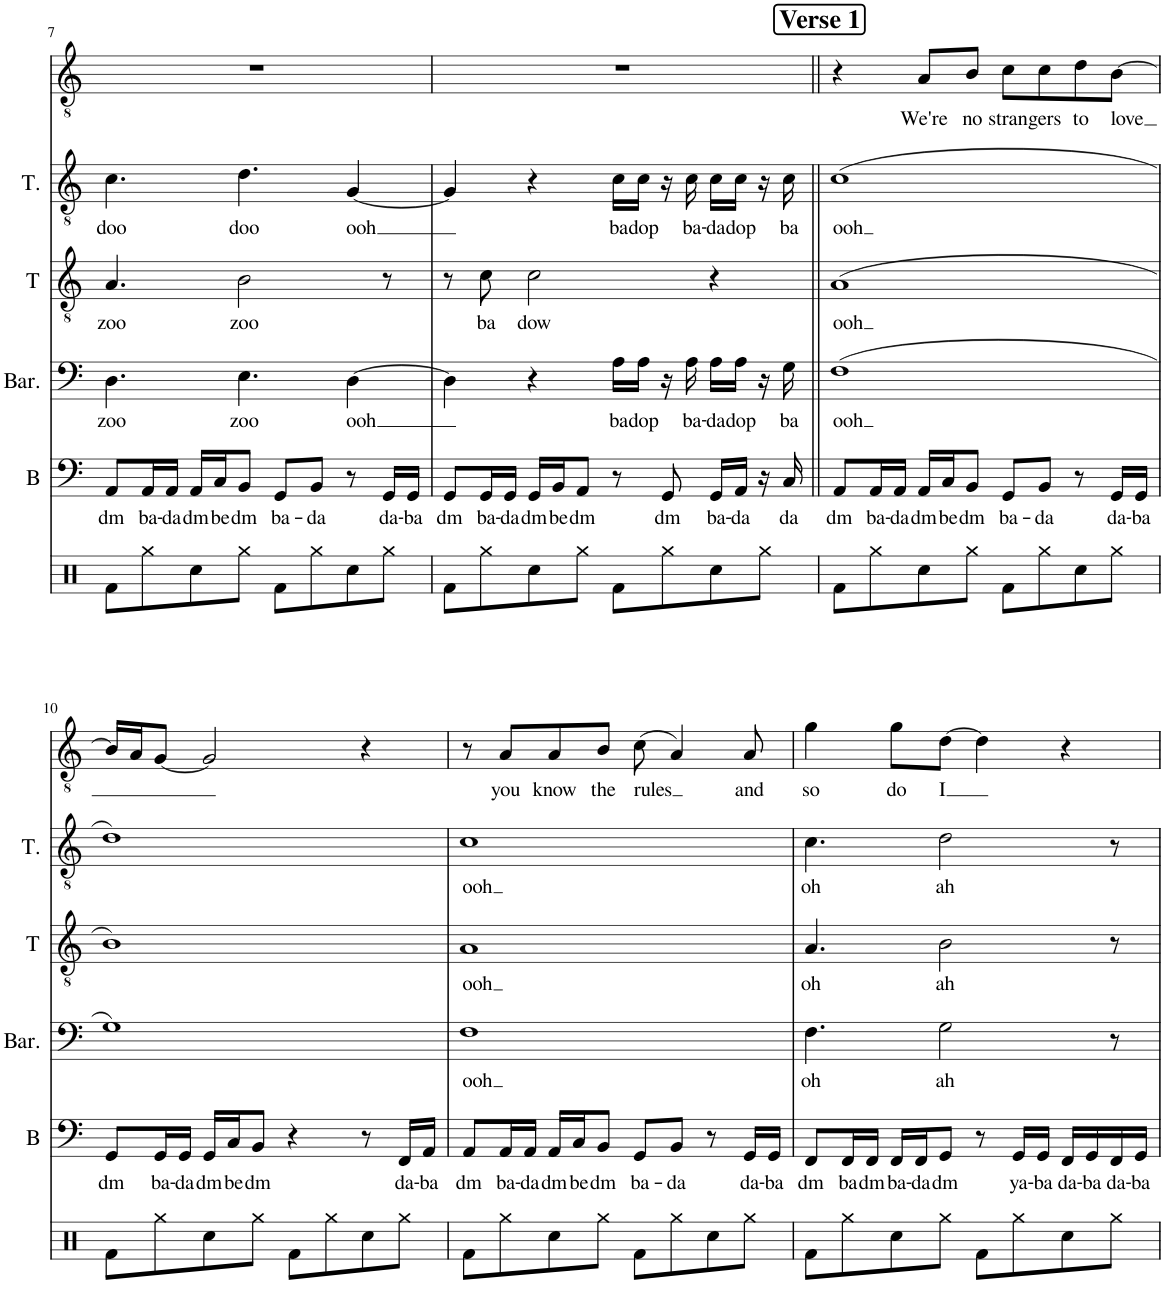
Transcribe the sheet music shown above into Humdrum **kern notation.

**kern	**kern	**text	**kern	**text	**kern	**text	**kern	**text	**kern	**text
*part6	*part5	*part5	*part4	*part4	*part3	*part3	*part2	*part2	*part1	*part1
*staff6	*staff5	*staff5	*staff4	*staff4	*staff3	*staff3	*staff2	*staff2	*staff1	*staff1
*I"Perc	*I"Bass	*	*I"Baritone	*	*I"Tenor	*	*I"Tenor	*	*I"Solo	*
*	*I'B	*	*I'Bar.	*	*I'T	*	*I'T.	*	*	*
!!LO:PB:g=z
*clefX	*clefF4	*	*clefF4	*	*clefGv2	*	*clefGv2	*	*clefGv2	*
*k[]	*k[]	*	*k[]	*	*k[]	*	*k[]	*	*k[]	*
*M4/4	*M4/4	*	*M4/4	*	*M4/4	*	*M4/4	*	*M4/4	*
=7	=7	=7	=7	=7	=7	=7	=7	=7	=7	=7
!	!	!LO:LY:b	!	!LO:LY:b	!	!LO:LY:b	!	!LO:LY:b	!	!
8Rf\L	8AA/L	dm	4.D\	zoo	4.A/	zoo	4.c\	doo	1r	.
!	!	!LO:LY:b	!	!	!	!	!	!	!	!
8Rgg\	16AA/L	ba-	.	.	.	.	.	.	.	.
!	!	!LO:LY:b	!	!	!	!	!	!	!	!
.	16AA/JJ	-da	.	.	.	.	.	.	.	.
!	!	!LO:LY:b	!	!	!	!	!	!	!	!
8Rcc\	16AA/LL	dm	.	.	.	.	.	.	.	.
!	!	!LO:LY:b	!	!	!	!	!	!	!	!
.	16C/J	be-	.	.	.	.	.	.	.	.
!	!	!LO:LY:b	!	!LO:LY:b	!	!LO:LY:b	!	!LO:LY:b	!	!
8Rgg\J	8BB/J	-dm	4.E\	zoo	2B\	zoo	4.d\	doo	.	.
!	!	!LO:LY:b	!	!	!	!	!	!	!	!
8Rf\L	8GG/L	ba-	.	.	.	.	.	.	.	.
!	!	!LO:LY:b	!	!	!	!	!	!	!	!
8Rgg\	8BB/J	-da	.	.	.	.	.	.	.	.
!	!	!	!	!LO:LY:b	!	!	!	!LO:LY:b	!	!
8Rcc\	8r	.	[4D\	ooh	.	.	[4G/	ooh	.	.
!	!	!LO:LY:b	!	!	!	!	!	!	!	!
8Rgg\J	16GG/LL	da-	.	.	8r	.	.	.	.	.
!	!	!LO:LY:b	!	!	!	!	!	!	!	!
.	16GG/JJ	-ba	.	.	.	.	.	.	.	.
=8	=8	=8	=8	=8	=8	=8	=8	=8	=8	=8
!	!	!LO:LY:b	!	!	!	!	!	!	!	!
8Rf\L	8GG/L	dm	4D\]	.	8r	.	4G/]	.	1r	.
!	!	!LO:LY:b	!	!	!	!LO:LY:b	!	!	!	!
8Rgg\	16GG/L	ba-	.	.	8c\	ba	.	.	.	.
!	!	!LO:LY:b	!	!	!	!	!	!	!	!
.	16GG/JJ	-da	.	.	.	.	.	.	.	.
!	!	!LO:LY:b	!	!	!	!LO:LY:b	!	!	!	!
8Rcc\	16GG/LL	dm	4r	.	2c\	dow	4r	.	.	.
!	!	!LO:LY:b	!	!	!	!	!	!	!	!
.	16BB/J	be-	.	.	.	.	.	.	.	.
!	!	!LO:LY:b	!	!	!	!	!	!	!	!
8Rgg\J	8AA/J	-dm	.	.	.	.	.	.	.	.
!	!	!	!	!LO:LY:b	!	!	!	!LO:LY:b	!	!
8Rf\L	8r	.	16A\LL	ba-	.	.	16c\LL	ba-	.	.
!	!	!	!	!LO:LY:b	!	!	!	!LO:LY:b	!	!
.	.	.	16A\JJ	-dop	.	.	16c\JJ	-dop	.	.
!	!	!LO:LY:b	!	!	!	!	!	!	!	!
8Rgg\	8GG/	dm	16r	.	.	.	16r	.	.	.
!	!	!	!	!LO:LY:b	!	!	!	!LO:LY:b	!	!
.	.	.	16A\	ba-	.	.	16c\	ba-	.	.
!	!	!LO:LY:b	!	!LO:LY:b	!	!	!	!LO:LY:b	!	!
8Rcc\	16GG/LL	ba-	16A\LL	-da-	4r	.	16c\LL	-da-	.	.
!	!	!LO:LY:b	!	!LO:LY:b	!	!	!	!LO:LY:b	!	!
.	16AA/JJ	-da	16A\JJ	-dop	.	.	16c\JJ	-dop	.	.
8Rgg\J	16r	.	16r	.	.	.	16r	.	.	.
!	!	!LO:LY:b	!	!LO:LY:b	!	!	!	!LO:LY:b	!	!
.	16C/	da	16G\	ba	.	.	16c\	ba	.	.
!!LO:REH:place=s1:a:B:cj:fs=14:t=Verse 1
=9||	=9||	=9||	=9||	=9||	=9||	=9||	=9||	=9||	=9||	=9||
!	!	!LO:LY:b	!	!LO:LY:b	!	!LO:LY:b	!	!LO:LY:b	!	!
8Rf\L	8AA/L	dm	(>1F	ooh	(>1A	ooh	(1c	ooh	4r	.
!	!	!LO:LY:b	!	!	!	!	!	!	!	!
8Rgg\	16AA/L	ba-	.	.	.	.	.	.	.	.
!	!	!LO:LY:b	!	!	!	!	!	!	!	!
.	16AA/JJ	-da	.	.	.	.	.	.	.	.
!	!	!LO:LY:b	!	!	!	!	!	!	!	!LO:LY:b
8Rcc\	16AA/LL	dm	.	.	.	.	.	.	8A/L	We're
!	!	!LO:LY:b	!	!	!	!	!	!	!	!
.	16C/J	be-	.	.	.	.	.	.	.	.
!	!	!LO:LY:b	!	!	!	!	!	!	!	!LO:LY:b
8Rgg\J	8BB/J	-dm	.	.	.	.	.	.	8B/J	no
!	!	!LO:LY:b	!	!	!	!	!	!	!	!LO:LY:b
8Rf\L	8GG/L	ba-	.	.	.	.	.	.	8c\L	stran-
!	!	!LO:LY:b	!	!	!	!	!	!	!	!LO:LY:b
8Rgg\	8BB/J	-da	.	.	.	.	.	.	8c\	-gers
!	!	!	!	!	!	!	!	!	!	!LO:LY:b
8Rcc\	8r	.	.	.	.	.	.	.	8d\	to
!	!	!LO:LY:b	!	!	!	!	!	!	!	!LO:LY:b
8Rgg\J	16GG/LL	da-	.	.	.	.	.	.	[8B\J	love
!	!	!LO:LY:b	!	!	!	!	!	!	!	!
.	16GG/JJ	-ba	.	.	.	.	.	.	.	.
!!LO:LB:g=z
=10	=10	=10	=10	=10	=10	=10	=10	=10	=10	=10
!	!	!LO:LY:b	!	!	!	!	!	!	!	!
8Rf\L	8GG/L	dm	1G)	.	1B)	.	1d)	.	16B/LL]	.
.	.	.	.	.	.	.	.	.	16A/J	.
!	!	!LO:LY:b	!	!	!	!	!	!	!	!
8Rgg\	16GG/L	ba-	.	.	.	.	.	.	[8G/J	.
!	!	!LO:LY:b	!	!	!	!	!	!	!	!
.	16GG/JJ	-da	.	.	.	.	.	.	.	.
!	!	!LO:LY:b	!	!	!	!	!	!	!	!
8Rcc\	16GG/LL	dm	.	.	.	.	.	.	2G/]	.
!	!	!LO:LY:b	!	!	!	!	!	!	!	!
.	16C/J	be-	.	.	.	.	.	.	.	.
!	!	!LO:LY:b	!	!	!	!	!	!	!	!
8Rgg\J	8BB/J	-dm	.	.	.	.	.	.	.	.
8Rf\L	4r	.	.	.	.	.	.	.	.	.
8Rgg\	.	.	.	.	.	.	.	.	.	.
8Rcc\	8r	.	.	.	.	.	.	.	4r	.
!	!	!LO:LY:b	!	!	!	!	!	!	!	!
8Rgg\J	16FF/LL	da-	.	.	.	.	.	.	.	.
!	!	!LO:LY:b	!	!	!	!	!	!	!	!
.	16AA/JJ	-ba	.	.	.	.	.	.	.	.
=11	=11	=11	=11	=11	=11	=11	=11	=11	=11	=11
!	!	!LO:LY:b	!	!LO:LY:b	!	!LO:LY:b	!	!LO:LY:b	!	!
8Rf\L	8AA/L	dm	1F	ooh	1A	ooh	1c	ooh	8r	.
!	!	!LO:LY:b	!	!	!	!	!	!	!	!LO:LY:b
8Rgg\	16AA/L	ba-	.	.	.	.	.	.	8A/L	you
!	!	!LO:LY:b	!	!	!	!	!	!	!	!
.	16AA/JJ	-da	.	.	.	.	.	.	.	.
!	!	!LO:LY:b	!	!	!	!	!	!	!	!LO:LY:b
8Rcc\	16AA/LL	dm	.	.	.	.	.	.	8A/	know
!	!	!LO:LY:b	!	!	!	!	!	!	!	!
.	16C/J	be-	.	.	.	.	.	.	.	.
!	!	!LO:LY:b	!	!	!	!	!	!	!	!LO:LY:b
8Rgg\J	8BB/J	-dm	.	.	.	.	.	.	8B/J	the
!	!	!LO:LY:b	!	!	!	!	!	!	!	!LO:LY:b
8Rf\L	8GG/L	ba-	.	.	.	.	.	.	(8c\	rules
!	!	!LO:LY:b	!	!	!	!	!	!	!	!
8Rgg\	8BB/J	-da	.	.	.	.	.	.	4A/)	.
8Rcc\	8r	.	.	.	.	.	.	.	.	.
!	!	!LO:LY:b	!	!	!	!	!	!	!	!LO:LY:b
8Rgg\J	16GG/LL	da-	.	.	.	.	.	.	8A/	and
!	!	!LO:LY:b	!	!	!	!	!	!	!	!
.	16GG/JJ	-ba	.	.	.	.	.	.	.	.
=12	=12	=12	=12	=12	=12	=12	=12	=12	=12	=12
!	!	!LO:LY:b	!	!LO:LY:b	!	!LO:LY:b	!	!LO:LY:b	!	!LO:LY:b
8Rf\L	8FF/L	dm	4.F\	oh	4.A/	oh	4.c\	oh	4g\	so
!	!	!LO:LY:b	!	!	!	!	!	!	!	!
8Rgg\	16FF/L	ba-	.	.	.	.	.	.	.	.
!	!	!LO:LY:b	!	!	!	!	!	!	!	!
.	16FF/JJ	-dm	.	.	.	.	.	.	.	.
!	!	!LO:LY:b	!	!	!	!	!	!	!	!LO:LY:b
8Rcc\	16FF/LL	ba-	.	.	.	.	.	.	8g\L	do
!	!	!LO:LY:b	!	!	!	!	!	!	!	!
.	16FF/J	-da	.	.	.	.	.	.	.	.
!	!	!LO:LY:b	!	!LO:LY:b	!	!LO:LY:b	!	!LO:LY:b	!	!LO:LY:b
8Rgg\J	8GG/J	dm	2G\	ah	2B\	ah	2d\	ah	[8d\J	I
8Rf\L	8r	.	.	.	.	.	.	.	4d\]	.
!	!	!LO:LY:b	!	!	!	!	!	!	!	!
8Rgg\	16GG/LL	ya-	.	.	.	.	.	.	.	.
!	!	!LO:LY:b	!	!	!	!	!	!	!	!
.	16GG/JJ	-ba	.	.	.	.	.	.	.	.
!	!	!LO:LY:b	!	!	!	!	!	!	!	!
8Rcc\	16FF/LL	da-	.	.	.	.	.	.	4r	.
!	!	!LO:LY:b	!	!	!	!	!	!	!	!
.	16GG/	-ba	.	.	.	.	.	.	.	.
!	!	!LO:LY:b	!	!	!	!	!	!	!	!
8Rgg\J	16FF/	da-	8r	.	8r	.	8r	.	.	.
!	!	!LO:LY:b	!	!	!	!	!	!	!	!
.	16GG/JJ	-ba	.	.	.	.	.	.	.	.
=	=	=	=	=	=	=	=	=	=	=
*-	*-	*-	*-	*-	*-	*-	*-	*-	*-	*-
